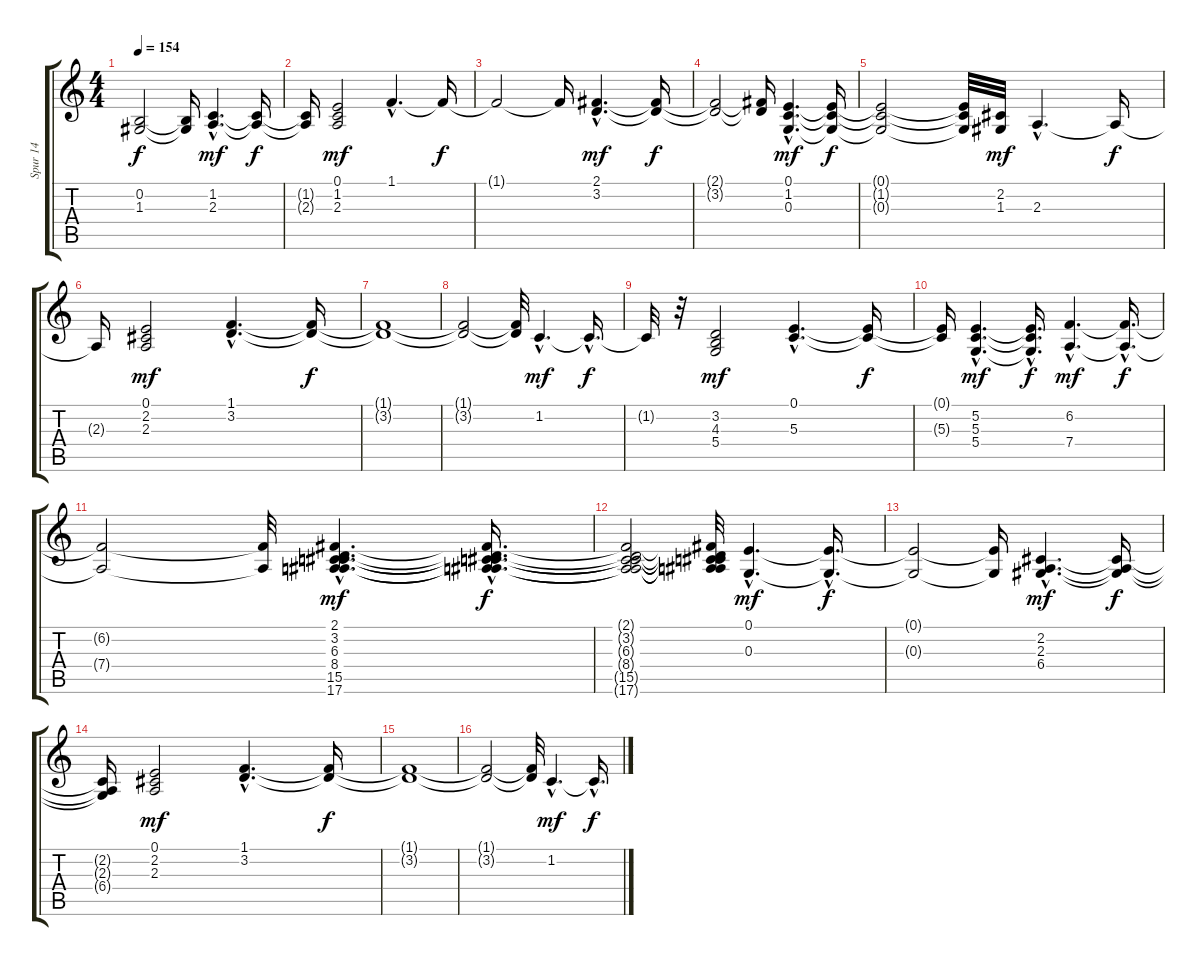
\track ("Spur 14" "Spur 14") {instrument pad8sweep}
\staff {score tabs}
\tuning (E4 B3 G3 D3 A2 E2) {hide}
\ts (4 4)
\tempo 154
\clef g2
\ks c
(0.2{t} 1.3{t}).2{dy f} (0.2{t} 1.3{t}).16 (1.2{hac} 2.3{hac}).4{d dy mf} (1.2{t} 2.3{t}).16{dy f} |
(1.2{t} 2.3{t}).16 (0.1 1.2 2.3).2{dy mf} 1.1{hac}.4{d} 1.1{t}.16{dy f} |
1.1{t}.2 1.1{t}.16 (2.1{hac} 3.2{hac}).4{d dy mf} (2.1{t} 3.2{t}).16{dy f} |
(2.1{t} 3.2{t}).2 (2.1{t} 3.2{t}).16 (0.1{hac} 1.2{hac} 0.3{hac}).4{d dy mf} (0.1{t} 1.2{t} 0.3{t}).16{dy f} |
(0.1{t} 1.2{t} 0.3{t}).2 (0.1{t} 1.2{t} 0.3{t}).32 (2.2 1.3).32{dy mf} 2.3{hac}.4{d} 2.3{t}.16{dy f} |
2.3{t}.16 (0.1 2.2 2.3).2{dy mf} (1.1{hac} 3.2{hac}).4{d} (1.1{t} 3.2{t}).16{dy f} |
(1.1{t} 3.2{t}).1 |
(1.1{t} 3.2{t}).2 (1.1{t} 3.2{t}).32 1.2{hac}.4{d dy mf} 1.2{hac t}.16{d dy f} |
1.2{t}.32 r.32 (3.2 4.3 5.4).2{dy mf} (0.1{hac} 5.3{hac}).4{d} (0.1{t} 5.3{t}).16{dy f} |
(0.1{t} 5.3{t}).16 (5.2{hac} 5.3{hac} 5.4{hac}).4{d dy mf} (5.2{hac t} 5.3{t} 5.4{hac t}).16{d dy f} (6.2{hac} 7.4{hac}).4{d dy mf} (6.2{hac t} 7.4{hac t}).16{d dy f} |
(6.2{t} 7.4{t}).2 (6.2{t} 7.4{t}).32 (2.1{hac} 3.2{hac} 6.3{hac} 8.4{hac} 15.5{hac} 17.6{hac}).4{d dy mf} (2.1{hac t} 3.2{hac t} 6.3{hac t} 8.4{hac t} 15.5{hac t} 17.6{hac t}).16{d dy f} |
(2.1{t} 3.2{t} 6.3{t} 8.4{t} 15.5{t} 17.6{t}).2 (2.1{t} 3.2{t} 6.3{t} 8.4{t} 15.5{t} 17.6{t}).32 (0.1{hac} 0.3{hac}).4{d dy mf} (0.1{hac t} 0.3{hac t}).16{d dy f} |
(0.1{t} 0.3{t}).2 (0.1{t} 0.3{t}).16 (2.2{hac} 2.3{hac} 6.4{hac}).4{d dy mf} (2.2{t} 2.3{t} 6.4{t}).16{dy f} |
(2.2{t} 2.3{t} 6.4{t}).16 (0.1 2.2 2.3).2{dy mf} (1.1{hac} 3.2{hac}).4{d} (1.1{t} 3.2{t}).16{dy f} |
(1.1{t} 3.2{t}).1 |
(1.1{t} 3.2{t}).2 (1.1{t} 3.2{t}).32 1.2{hac}.4{d dy mf} 1.2{hac t}.16{d dy f}
